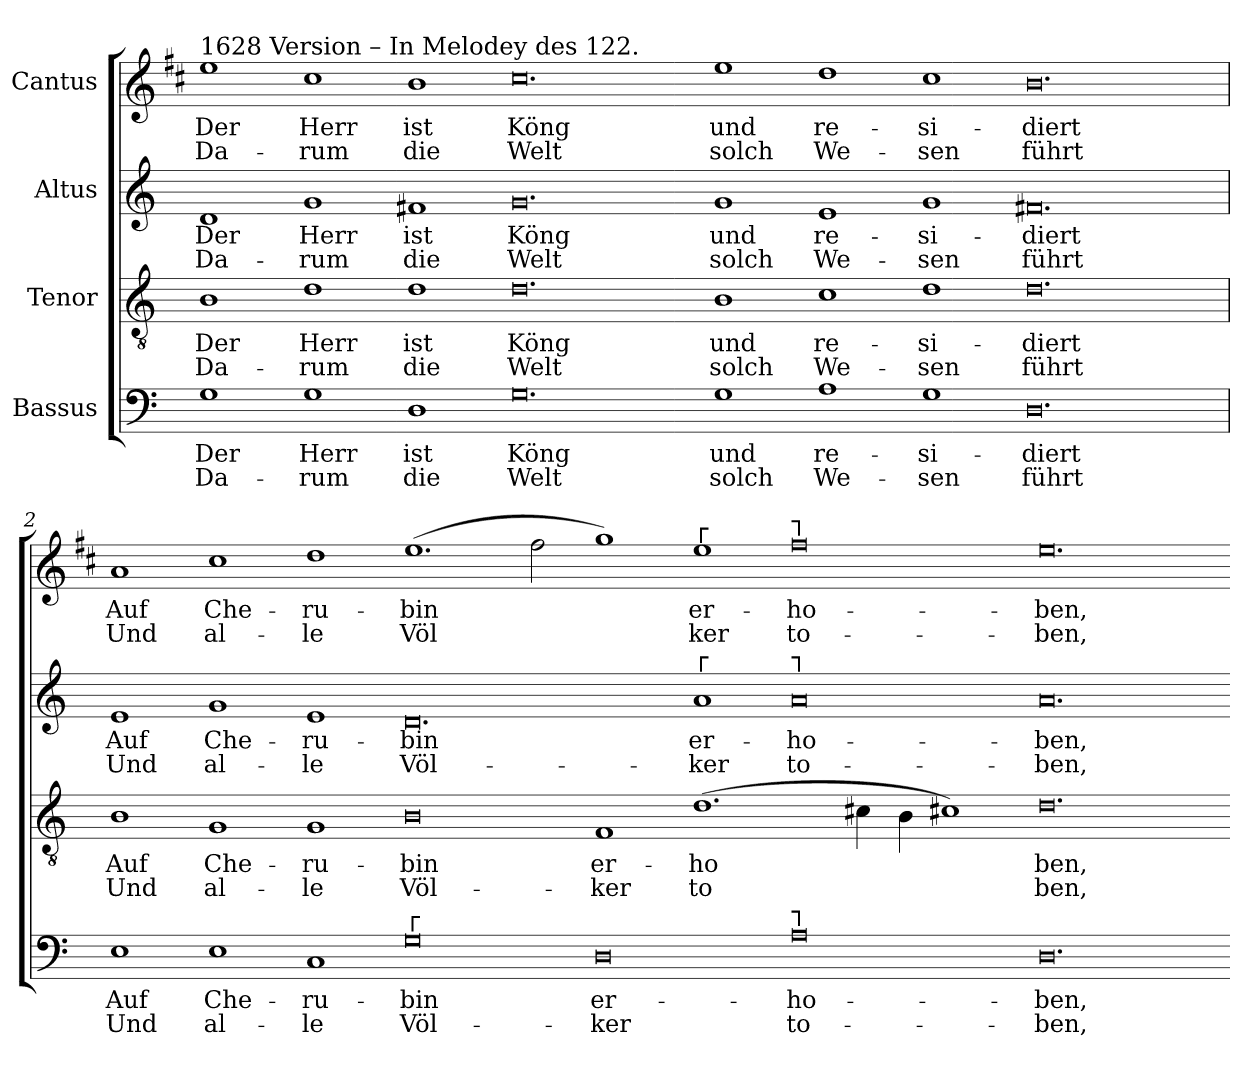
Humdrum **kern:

**kern	**text	**text	**kern	**text	**text	**kern	**text	**text	**kern	**text	**text
*part4	*part4	*part4	*part3	*part3	*part3	*part2	*part2	*part2	*part1	*part1	*part1
*staff4	*staff4	*staff4	*staff3	*staff3	*staff3	*staff2	*staff2	*staff2	*staff1	*staff1	*staff1
*I"Bassus	*	*	*I"Tenor	*	*	*I"Altus	*	*	*I"Cantus	*	*
*clefF4	*	*	*clefGv2	*	*	*clefG2	*	*	*clefG2	*	*
*	*	*	*	*	*	*	*	*	*ITrd1c2	*	*
*k[]	*	*	*k[]	*	*	*k[]	*	*	*k[]	*	*
*C:	*	*	*C:	*	*	*C:	*	*	*C:	*	*
=1	=1	=1	=1	=1	=1	=1	=1	=1	=1	=1	=1
!	!	!	!	!	!	!	!	!	!LO:TX:a:t=1628 Version – In Melodey des 122.	!	!
!	!LO:LY:b	!LO:LY:b	!	!LO:LY:b	!LO:LY:b	!	!LO:LY:b	!LO:LY:b	!	!LO:LY:b	!LO:LY:b
1G	Der	Da-	1B	Der	Da-	1d	Der	Da-	1dd	Der	Da-
!	!LO:LY:b	!LO:LY:b	!	!LO:LY:b	!LO:LY:b	!	!LO:LY:b	!LO:LY:b	!	!LO:LY:b	!LO:LY:b
1G	-Herr	rum	1d	-Herr	rum	1g	-Herr	rum	1b	-Herr	rum
!	!LO:LY:b	!LO:LY:b	!	!LO:LY:b	!LO:LY:b	!	!LO:LY:b	!LO:LY:b	!	!LO:LY:b	!LO:LY:b
1D	ist	die	1d	ist	die	1f#X	ist	die	1a	ist	die
!	!LO:LY:b	!LO:LY:b	!	!LO:LY:b	!LO:LY:b	!	!LO:LY:b	!LO:LY:b	!	!LO:LY:b	!LO:LY:b
0.G	Köng	Welt	0.d	Köng	Welt	0.g	Köng	Welt	0.b	Köng	Welt
!	!LO:LY:b	!LO:LY:b	!	!LO:LY:b	!LO:LY:b	!	!LO:LY:b	!LO:LY:b	!	!LO:LY:b	!LO:LY:b
1G	und	solch	1B	und	solch	1g	und	solch	1dd	und	solch
!	!LO:LY:b	!LO:LY:b	!	!LO:LY:b	!LO:LY:b	!	!LO:LY:b	!LO:LY:b	!	!LO:LY:b	!LO:LY:b
1A	re-	-We-	1c	re-	-We-	1e	re-	-We-	1cc	re-	-We-
!	!LO:LY:b	!LO:LY:b	!	!LO:LY:b	!LO:LY:b	!	!LO:LY:b	!LO:LY:b	!	!LO:LY:b	!LO:LY:b
1G	-si-	-sen	1d	-si-	-sen	1g	-si-	-sen	1b	-si-	-sen
!	!LO:LY:b	!LO:LY:b	!	!LO:LY:b	!LO:LY:b	!	!LO:LY:b	!LO:LY:b	!	!LO:LY:b	!LO:LY:b
0.D	diert	führt	0.d	diert	führt	0.f#X	diert	führt	0.a	diert	führt
=2	=2	=2	=2	=2	=2	=2	=2	=2	=2	=2	=2
!	!LO:LY:b	!LO:LY:b	!	!LO:LY:b	!LO:LY:b	!	!LO:LY:b	!LO:LY:b	!	!LO:LY:b	!LO:LY:b
1E	Auf	Und	1B	Auf	Und	1e	Auf	Und	1g	Auf	Und
!	!LO:LY:b	!LO:LY:b	!	!LO:LY:b	!LO:LY:b	!	!LO:LY:b	!LO:LY:b	!	!LO:LY:b	!LO:LY:b
1E	Che-	-al-	1G	Che-	-al-	1g	Che-	-al-	1b	Che-	-al-
!	!LO:LY:b	!LO:LY:b	!	!LO:LY:b	!LO:LY:b	!	!LO:LY:b	!LO:LY:b	!	!LO:LY:b	!LO:LY:b
1C	-ru-	-le	1G	-ru-	-le	1e	-ru-	-le	1cc	-ru-	-le
!LO:TX:a:t=┌	!	!	!	!	!	!	!	!	!	!	!
!	!LO:LY:b	!LO:LY:b	!	!LO:LY:b	!LO:LY:b	!	!LO:LY:b	!LO:LY:b	!	!LO:LY:b	!LO:LY:b
0G	bin	Völ-	0B	bin	Völ-	0.d	bin	Völ-	(>1.dd	bin	Völ
.	.	.	.	.	.	.	.	.	2ee	.	.
!	!LO:LY:b	!LO:LY:b	!	!LO:LY:b	!LO:LY:b	!	!	!	!	!	!
0D	-er-	-ker	1F	-er-	-ker	.	.	.	1ff)	.	.
!	!	!	!	!	!	!	!	!	!LO:TX:a:t=┌	!	!
!	!	!	!	!	!	!LO:TX:a:t=┌	!	!	!	!	!
!	!	!	!	!LO:LY:b	!LO:LY:b	!	!LO:LY:b	!LO:LY:b	!	!LO:LY:b	!LO:LY:b
.	.	.	(>1.d	ho	to	1a	-er-	-ker	1dd	er-	-ker
!	!	!	!	!	!	!	!	!	!LO:TX:a:t=┐	!	!
!	!	!	!	!	!	!LO:TX:a:t=┐	!	!	!	!	!
!LO:TX:a:t=┐	!	!	!	!	!	!	!	!	!	!	!
!	!LO:LY:b	!LO:LY:b	!	!	!	!	!LO:LY:b	!LO:LY:b	!	!LO:LY:b	!LO:LY:b
0A	ho-	-to-	.	.	.	0a	ho-	-to-	0ee	ho-	-to-
.	.	.	4c#X	.	.	.	.	.	.	.	.
.	.	.	4B	.	.	.	.	.	.	.	.
.	.	.	1c#X)	.	.	.	.	.	.	.	.
!	!LO:LY:b	!LO:LY:b	!	!LO:LY:b	!LO:LY:b	!	!LO:LY:b	!LO:LY:b	!	!LO:LY:b	!LO:LY:b
0.D	-ben,	ben,	0.d	ben,	ben,	0.a	-ben,	ben,	0.dd	-ben,	ben,
=-	=-	=-	=-	=-	=-	=-	=-	=-	=-	=-	=-
*-	*-	*-	*-	*-	*-	*-	*-	*-	*-	*-	*-
